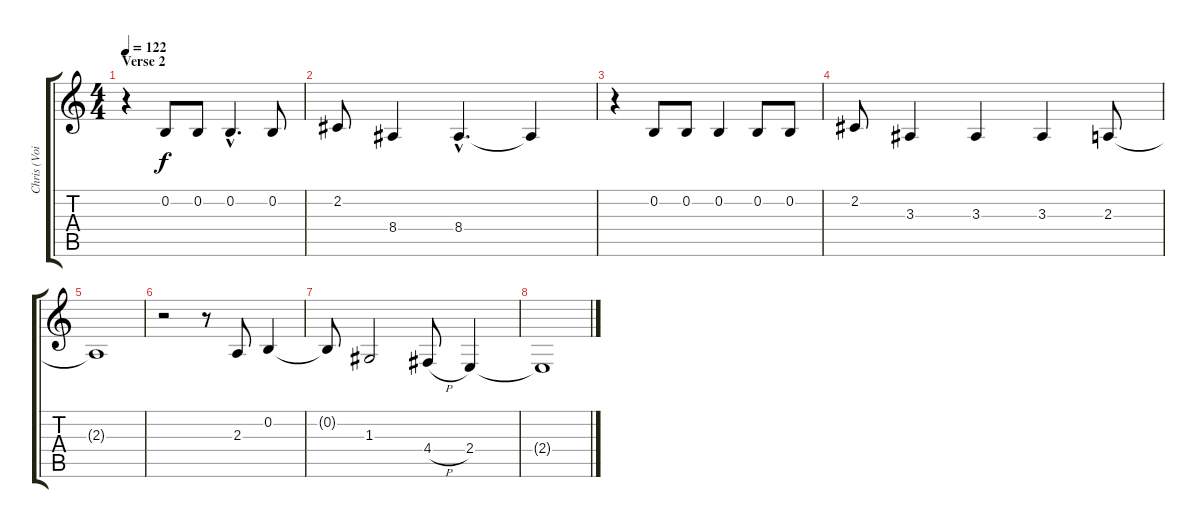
\track ("Chris (Voice)" "Chris (Voi") {instrument synthbrass1}
\staff {score tabs}
\tuning (E4 B3 G3 D3 A2 E2) {hide}
\ts (4 4)
\section ("" "Verse 2")
\tempo 122
\clef g2
\ks c
r.4{dy f} 0.2.8 0.2.8 0.2{hac}.4{d} 0.2.8 |
2.2.8 8.4.4 8.4{hac}.4{d} 8.4{t}.4 |
r.4 0.2.8 0.2.8 0.2.4 0.2.8 0.2.8 |
2.2.8 3.3.4 3.3.4 3.3.4 2.3.8 |
2.3{t}.1 |
r.2 r.8 2.3.8 0.2.4 |
0.2{t}.8 1.3.2 4.4{h}.8 2.4.4 |
2.4{t}.1
